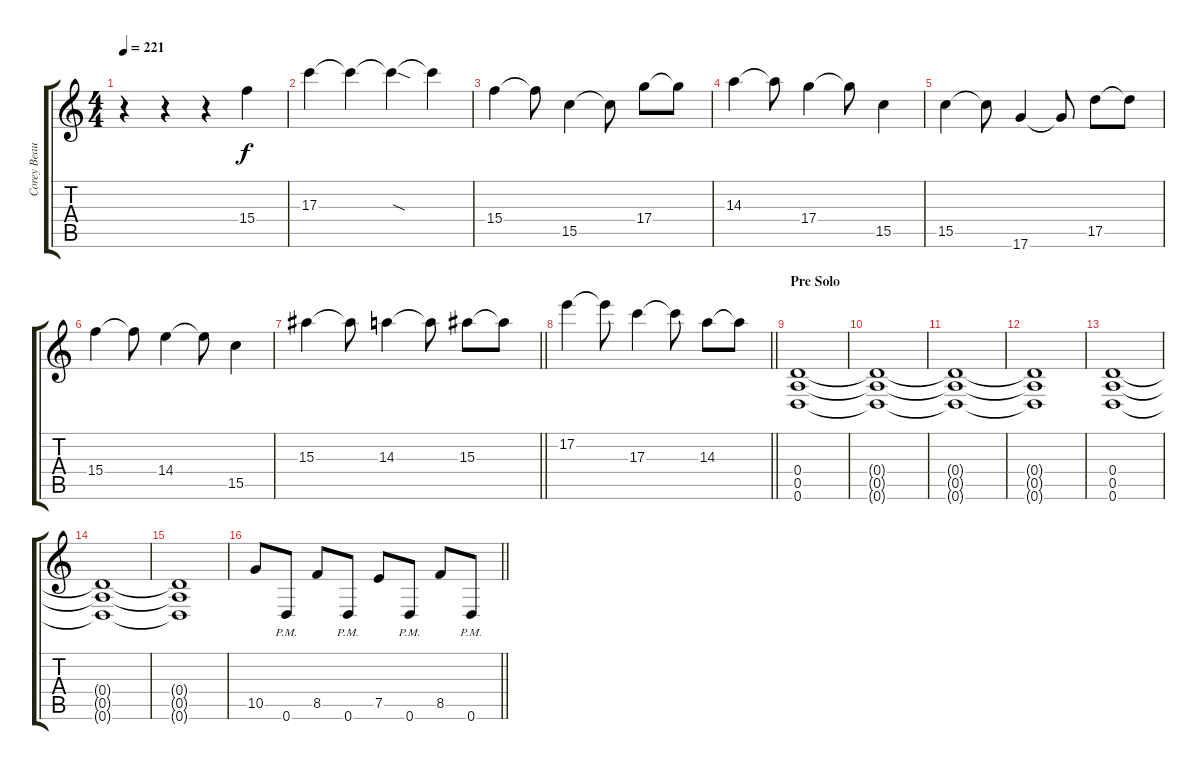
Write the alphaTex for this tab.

\track ("Corey Beaulieu" "Corey Beau") {instrument distortionguitar}
\staff {score tabs}
\tuning (E4 B3 G3 D3 A2 D2) {hide}
\ts (4 4)
\tempo 221
\clef g2
\ks c
r.4{dy f} r.4 r.4 15.4.4 |
17.3.4 17.3{t}.4 17.3{sod t}.4 17.3{t}.4 |
15.4.4 15.4{t}.8 15.5.4 15.5{t}.8 17.4.8 17.4{t}.8 |
14.3.4 14.3{t}.8 17.4.4 17.4{t}.8 15.5.4 |
15.5.4 15.5{t}.8 17.6.4 17.6{t}.8 17.5.8 17.5{t}.8 |
15.4.4 15.4{t}.8 14.4.4 14.4{t}.8 15.5.4 |
\barLineRight lightlight
15.3.4 15.3{t}.8 14.3.4 14.3{t}.8 15.3.8 15.3{t}.8 |
\barLineRight lightlight
17.2.4 17.2{t}.8 17.3.4 17.3{t}.8 14.3.8 14.3{t}.8 |
\section ("" "Pre Solo")
(0.4 0.5 0.6).1{balance 16} |
(0.4{t} 0.5{t} 0.6{t}).1 |
(0.4{t} 0.5{t} 0.6{t}).1 |
(0.4{t} 0.5{t} 0.6{t}).1 |
(0.4 0.5 0.6).1 |
(0.4{t} 0.5{t} 0.6{t}).1 |
(0.4{t} 0.5{t} 0.6{t}).1 |
\barLineRight lightlight
10.5.8 0.6{pm}.8 8.5.8 0.6{pm}.8 7.5.8 0.6{pm}.8 8.5.8 0.6{pm}.8
